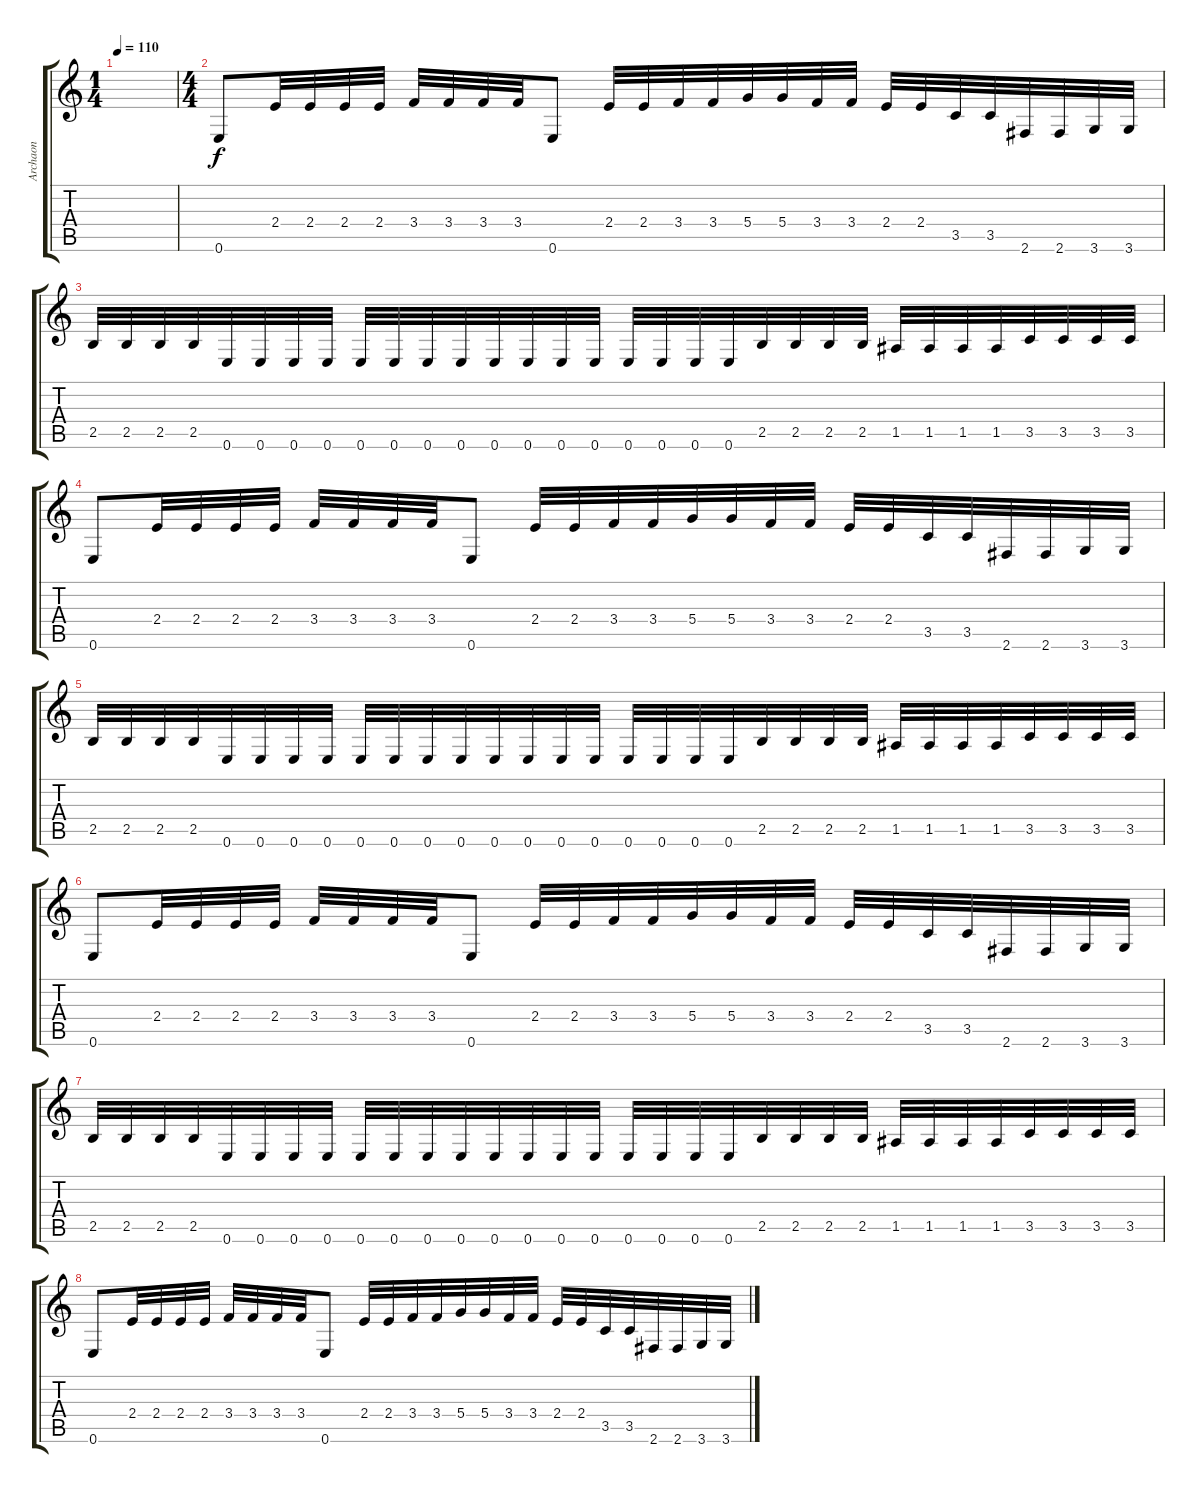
\track ("Archaon" "Archaon") {instrument distortionguitar}
\staff {score tabs}
\tuning (E4 B3 G3 D3 A2 E2) {hide}
\ts (1 4)
\tempo 110
\clef g2
\ks c
|
\ts (4 4)
0.6.8{dy f} 2.4.32 2.4.32 2.4.32 2.4.32 3.4.32 3.4.32 3.4.32 3.4.32 0.6.8 2.4.32 2.4.32 3.4.32 3.4.32 5.4.32 5.4.32 3.4.32 3.4.32 2.4.32 2.4.32 3.5.32 3.5.32 2.6.32 2.6.32 3.6.32 3.6.32 |
2.5.32 2.5.32 2.5.32 2.5.32 0.6.32 0.6.32 0.6.32 0.6.32 0.6.32 0.6.32 0.6.32 0.6.32 0.6.32 0.6.32 0.6.32 0.6.32 0.6.32 0.6.32 0.6.32 0.6.32 2.5.32 2.5.32 2.5.32 2.5.32 1.5.32 1.5.32 1.5.32 1.5.32 3.5.32 3.5.32 3.5.32 3.5.32 |
0.6.8 2.4.32 2.4.32 2.4.32 2.4.32 3.4.32 3.4.32 3.4.32 3.4.32 0.6.8 2.4.32 2.4.32 3.4.32 3.4.32 5.4.32 5.4.32 3.4.32 3.4.32 2.4.32 2.4.32 3.5.32 3.5.32 2.6.32 2.6.32 3.6.32 3.6.32 |
2.5.32 2.5.32 2.5.32 2.5.32 0.6.32 0.6.32 0.6.32 0.6.32 0.6.32 0.6.32 0.6.32 0.6.32 0.6.32 0.6.32 0.6.32 0.6.32 0.6.32 0.6.32 0.6.32 0.6.32 2.5.32 2.5.32 2.5.32 2.5.32 1.5.32 1.5.32 1.5.32 1.5.32 3.5.32 3.5.32 3.5.32 3.5.32 |
0.6.8 2.4.32 2.4.32 2.4.32 2.4.32 3.4.32 3.4.32 3.4.32 3.4.32 0.6.8 2.4.32 2.4.32 3.4.32 3.4.32 5.4.32 5.4.32 3.4.32 3.4.32 2.4.32 2.4.32 3.5.32 3.5.32 2.6.32 2.6.32 3.6.32 3.6.32 |
2.5.32 2.5.32 2.5.32 2.5.32 0.6.32 0.6.32 0.6.32 0.6.32 0.6.32 0.6.32 0.6.32 0.6.32 0.6.32 0.6.32 0.6.32 0.6.32 0.6.32 0.6.32 0.6.32 0.6.32 2.5.32 2.5.32 2.5.32 2.5.32 1.5.32 1.5.32 1.5.32 1.5.32 3.5.32 3.5.32 3.5.32 3.5.32 |
0.6.8 2.4.32 2.4.32 2.4.32 2.4.32 3.4.32 3.4.32 3.4.32 3.4.32 0.6.8 2.4.32 2.4.32 3.4.32 3.4.32 5.4.32 5.4.32 3.4.32 3.4.32 2.4.32 2.4.32 3.5.32 3.5.32 2.6.32 2.6.32 3.6.32 3.6.32
